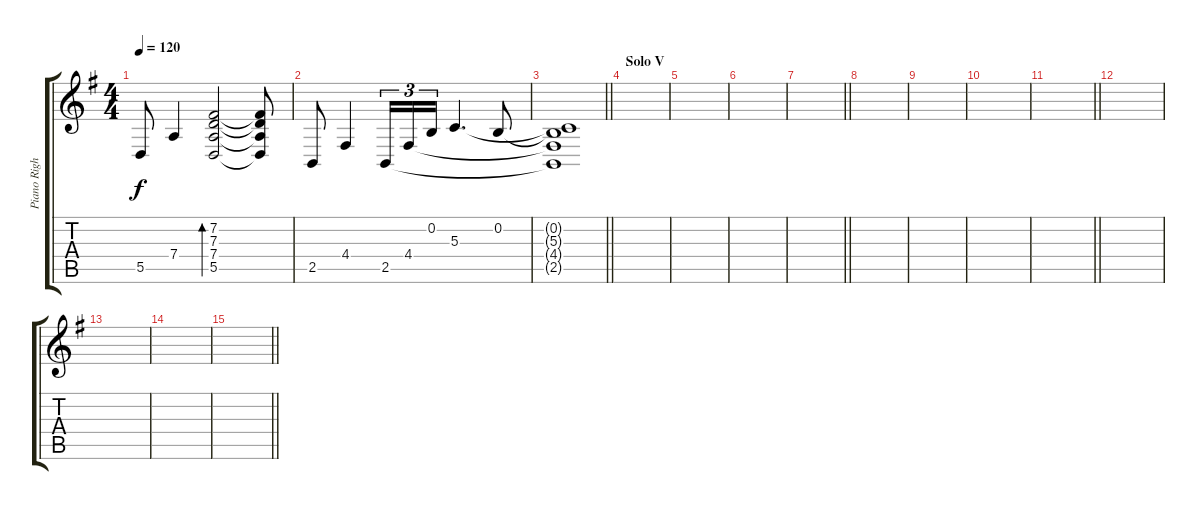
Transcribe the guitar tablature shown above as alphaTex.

\track ("Piano Right Standard" "Piano Righ") {instrument acousticgrandpiano}
\staff {score tabs}
\tuning (E4 B3 G3 D3 A2 E2) {hide}
\ts (4 4)
\tempo 120
\clef g2
\ks eminor
5.5.8{dy f} 7.4.4 (7.2 7.3 7.4 5.5).2{bd 480} (7.2{t} 7.3{t} 7.4{t} 5.5{t}).8 |
2.5.8 4.4.4 2.5.16{tu (3 2)} 4.4.16{tu (3 2)} 0.2.16{tu (3 2)} 5.3.4{d} 0.2.8 |
\barLineRight lightlight
(0.2{t} 5.3{t} 4.4{t} 2.5{t}).1 |
\section ("" "Solo V")
|
|
|
\barLineRight lightlight
|
|
|
|
\barLineRight lightlight
|
|
|
|
\barLineRight lightlight
